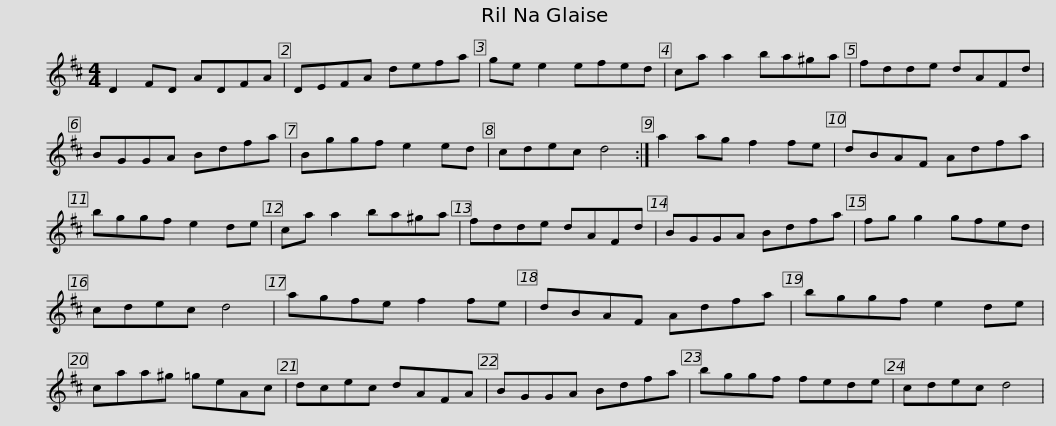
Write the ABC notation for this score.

X:1
L:1/8
M:4/4
I:linebreak $
K:D
V:1 treble
V:1
 D2 FD ADFA | DEFA defa | ge e2 efed | ca a2 ba^ga | fdde dAFd |$ %5
 BGGA Bdfa | Bggf e2 ed | cdec d4 :| a2 ag f2 fe | dBAF Adfa | %10
 bggf e2 de |$ ca a2 ba^ga | fdde dAFd | BGGA Bdfa | fg g2 gfed | %15
 cdec d4 | agfe f2 fe |$ dBAF Adfa | bggf e2 de | caa^g =geAc | %20
 dcec dAFA | BGGA Bdfa |$ bggf fede | cdec d4 | %24
